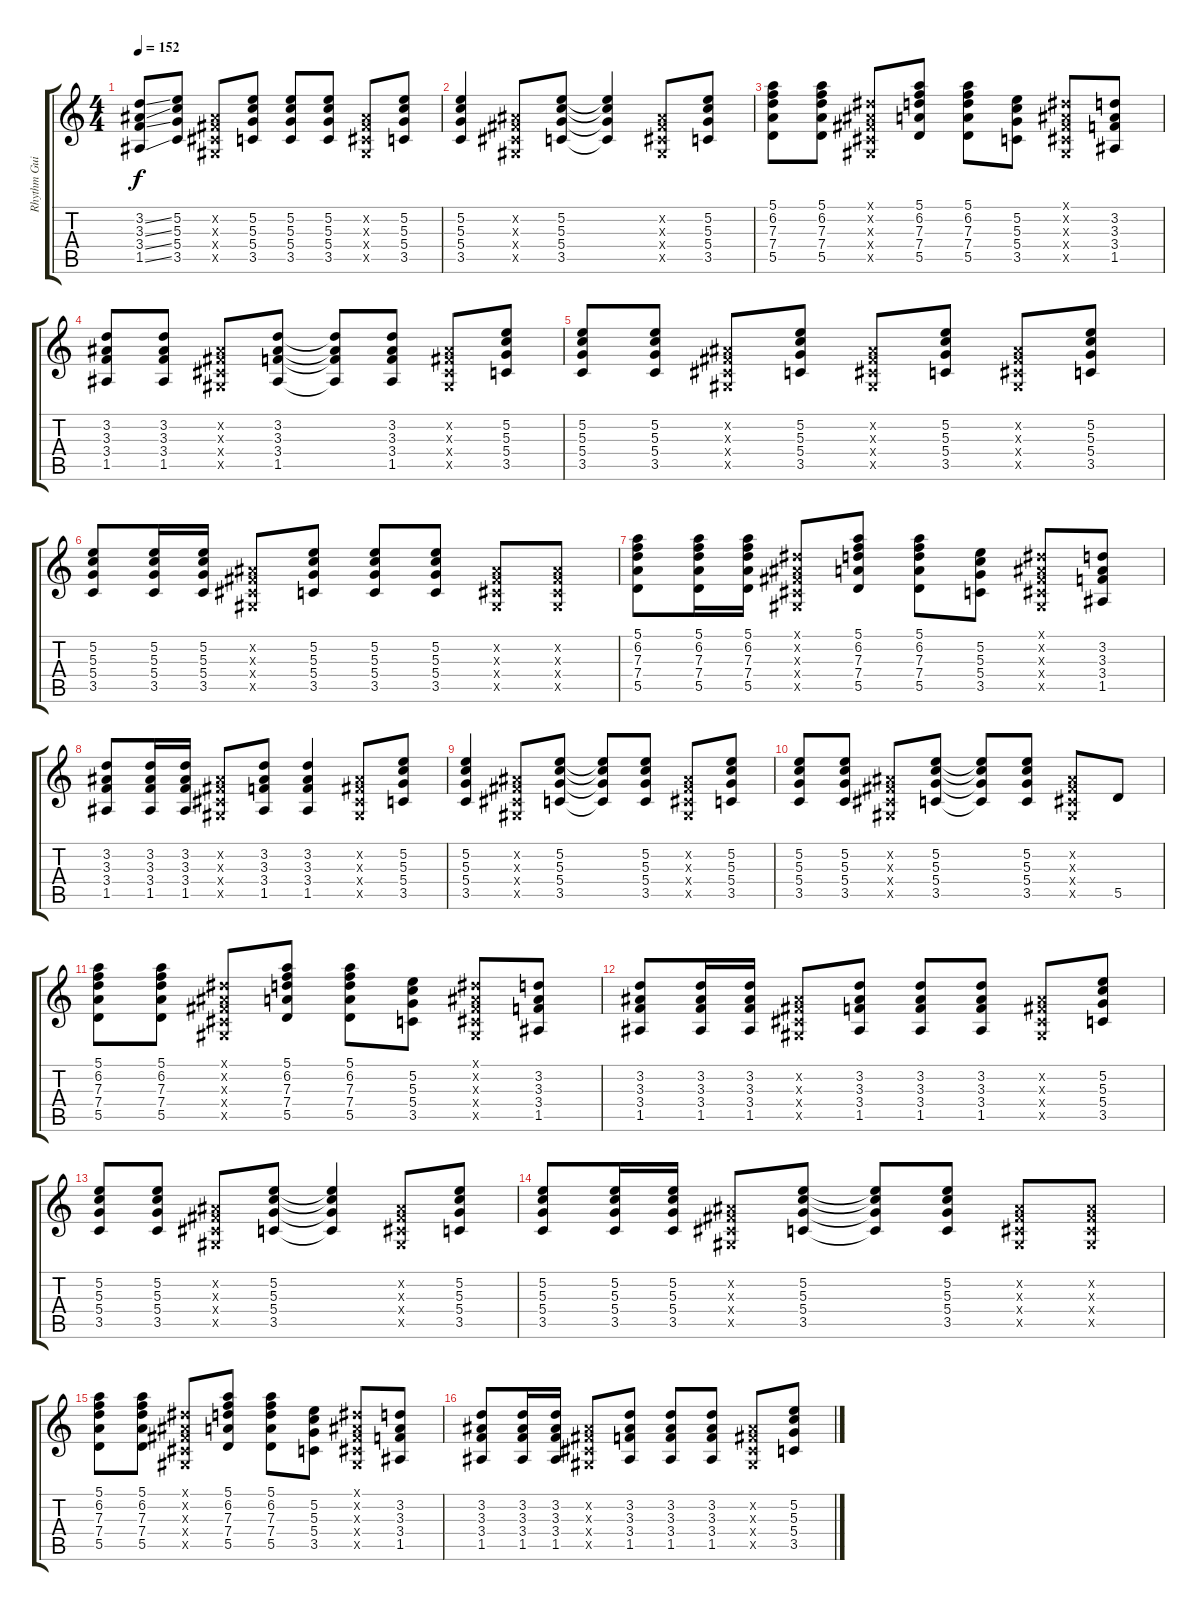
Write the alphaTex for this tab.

\track ("Rhythm Guitar" "Rhythm Gui") {instrument electricguitarjazz}
\staff {score tabs}
\tuning (E4 B3 G3 D3 A2 E2) {hide}
\ts (4 4)
\tempo 152
\clef g2
\ks c
(3.2{ss} 3.3{ss} 3.4{ss} 1.5{ss}).8{dy f} (5.2 5.3 5.4 3.5).8 (-1.2{x} -1.3{x} -1.4{x} -1.5{x}).8 (5.2 5.3 5.4 3.5).8 (5.2 5.3 5.4 3.5).8 (5.2 5.3 5.4 3.5).8 (-1.2{x} -1.3{x} -1.4{x} -1.5{x}).8 (5.2 5.3 5.4 3.5).8 |
(5.2 5.3 5.4 3.5).4 (-1.2{x} -1.3{x} -1.4{x} -1.5{x}).8 (5.2 5.3 5.4 3.5).8 (5.2{t} 5.3{t} 5.4{t} 3.5{t}).4 (-1.2{x} -1.3{x} -1.4{x} -1.5{x}).8 (5.2 5.3 5.4 3.5).8 |
(5.1 6.2 7.3 7.4 5.5).8 (5.1 6.2 7.3 7.4 5.5).8 (-1.1{x} -1.2{x} -1.3{x} -1.4{x} -1.5{x}).8 (5.1 6.2 7.3 7.4 5.5).8 (5.1 6.2 7.3 7.4 5.5).8 (5.2 5.3 5.4 3.5).8 (-1.1{x} -1.2{x} -1.3{x} -1.4{x} -1.5{x}).8 (3.2 3.3 3.4 1.5).8 |
(3.2 3.3 3.4 1.5).8 (3.2 3.3 3.4 1.5).8 (-1.2{x} -1.3{x} -1.4{x} -1.5{x}).8 (3.2 3.3 3.4 1.5).8 (3.2{t} 3.3{t} 3.4{t} 1.5{t}).8 (3.2 3.3 3.4 1.5).8 (-1.2{x} -1.3{x} -1.4{x} -1.5{x}).8 (5.2 5.3 5.4 3.5).8 |
(5.2 5.3 5.4 3.5).8 (5.2 5.3 5.4 3.5).8 (-1.2{x} -1.3{x} -1.4{x} -1.5{x}).8 (5.2 5.3 5.4 3.5).8 (-1.2{x} -1.3{x} -1.4{x} -1.5{x}).8 (5.2 5.3 5.4 3.5).8 (-1.2{x} -1.3{x} -1.4{x} -1.5{x}).8 (5.2 5.3 5.4 3.5).8 |
(5.2 5.3 5.4 3.5).8 (5.2 5.3 5.4 3.5).16 (5.2 5.3 5.4 3.5).16 (-1.2{x} -1.3{x} -1.4{x} -1.5{x}).8 (5.2 5.3 5.4 3.5).8 (5.2 5.3 5.4 3.5).8 (5.2 5.3 5.4 3.5).8 (-1.2{x} -1.3{x} -1.4{x} -1.5{x}).8 (-1.2{x} -1.3{x} -1.4{x} -1.5{x}).8 |
(5.1 6.2 7.3 7.4 5.5).8 (5.1 6.2 7.3 7.4 5.5).16 (5.1 6.2 7.3 7.4 5.5).16 (-1.1{x} -1.2{x} -1.3{x} -1.4{x} -1.5{x}).8 (5.1 6.2 7.3 7.4 5.5).8 (5.1 6.2 7.3 7.4 5.5).8 (5.2 5.3 5.4 3.5).8 (-1.1{x} -1.2{x} -1.3{x} -1.4{x} -1.5{x}).8 (3.2 3.3 3.4 1.5).8 |
(3.2 3.3 3.4 1.5).8 (3.2 3.3 3.4 1.5).16 (3.2 3.3 3.4 1.5).16 (-1.2{x} -1.3{x} -1.4{x} -1.5{x}).8 (3.2 3.3 3.4 1.5).8 (3.2 3.3 3.4 1.5).4 (-1.2{x} -1.3{x} -1.4{x} -1.5{x}).8 (5.2 5.3 5.4 3.5).8 |
(5.2 5.3 5.4 3.5).4 (-1.2{x} -1.3{x} -1.4{x} -1.5{x}).8 (5.2 5.3 5.4 3.5).8 (5.2{t} 5.3{t} 5.4{t} 3.5{t}).8 (5.2 5.3 5.4 3.5).8 (-1.2{x} -1.3{x} -1.4{x} -1.5{x}).8 (5.2 5.3 5.4 3.5).8 |
(5.2 5.3 5.4 3.5).8 (5.2 5.3 5.4 3.5).8 (-1.2{x} -1.3{x} -1.4{x} -1.5{x}).8 (5.2 5.3 5.4 3.5).8 (5.2{t} 5.3{t} 5.4{t} 3.5{t}).8 (5.2 5.3 5.4 3.5).8 (-1.2{x} -1.3{x} -1.4{x} -1.5{x}).8 5.5.8 |
(5.1 6.2 7.3 7.4 5.5).8 (5.1 6.2 7.3 7.4 5.5).8 (-1.1{x} -1.2{x} -1.3{x} -1.4{x} -1.5{x}).8 (5.1 6.2 7.3 7.4 5.5).8 (5.1 6.2 7.3 7.4 5.5).8 (5.2 5.3 5.4 3.5).8 (-1.1{x} -1.2{x} -1.3{x} -1.4{x} -1.5{x}).8 (3.2 3.3 3.4 1.5).8 |
(3.2 3.3 3.4 1.5).8 (3.2 3.3 3.4 1.5).16 (3.2 3.3 3.4 1.5).16 (-1.2{x} -1.3{x} -1.4{x} -1.5{x}).8 (3.2 3.3 3.4 1.5).8 (3.2 3.3 3.4 1.5).8 (3.2 3.3 3.4 1.5).8 (-1.2{x} -1.3{x} -1.4{x} -1.5{x}).8 (5.2 5.3 5.4 3.5).8 |
(5.2 5.3 5.4 3.5).8 (5.2 5.3 5.4 3.5).8 (-1.2{x} -1.3{x} -1.4{x} -1.5{x}).8 (5.2 5.3 5.4 3.5).8 (5.2{t} 5.3{t} 5.4{t} 3.5{t}).4 (-1.2{x} -1.3{x} -1.4{x} -1.5{x}).8 (5.2 5.3 5.4 3.5).8 |
(5.2 5.3 5.4 3.5).8 (5.2 5.3 5.4 3.5).16 (5.2 5.3 5.4 3.5).16 (-1.2{x} -1.3{x} -1.4{x} -1.5{x}).8 (5.2 5.3 5.4 3.5).8 (5.2{t} 5.3{t} 5.4{t} 3.5{t}).8 (5.2 5.3 5.4 3.5).8 (-1.2{x} -1.3{x} -1.4{x} -1.5{x}).8 (-1.2{x} -1.3{x} -1.4{x} -1.5{x}).8 |
(5.1 6.2 7.3 7.4 5.5).8 (5.1 6.2 7.3 7.4 5.5).8 (-1.1{x} -1.2{x} -1.3{x} -1.4{x} -1.5{x}).8 (5.1 6.2 7.3 7.4 5.5).8 (5.1 6.2 7.3 7.4 5.5).8 (5.2 5.3 5.4 3.5).8 (-1.1{x} -1.2{x} -1.3{x} -1.4{x} -1.5{x}).8 (3.2 3.3 3.4 1.5).8 |
(3.2 3.3 3.4 1.5).8 (3.2 3.3 3.4 1.5).16 (3.2 3.3 3.4 1.5).16 (-1.2{x} -1.3{x} -1.4{x} -1.5{x}).8 (3.2 3.3 3.4 1.5).8 (3.2 3.3 3.4 1.5).8 (3.2 3.3 3.4 1.5).8 (-1.2{x} -1.3{x} -1.4{x} -1.5{x}).8 (5.2 5.3 5.4 3.5).8
